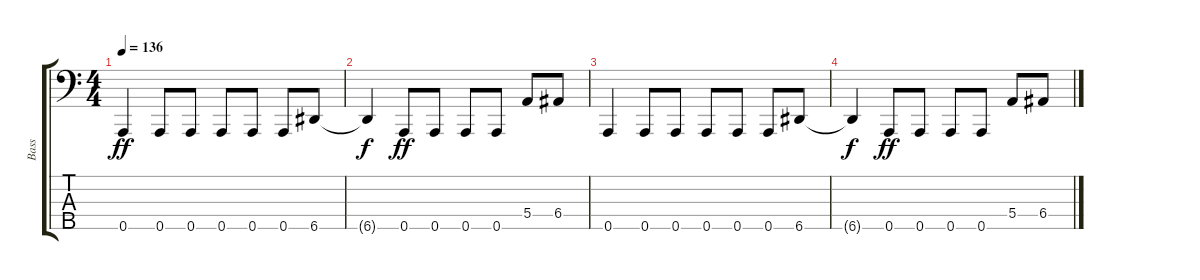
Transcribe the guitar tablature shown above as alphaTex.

\track ("Bass" "Bass") {instrument electricbasspick}
\staff {score tabs}
\tuning (G2 D2 A1 E1 A0) {hide}
\ts (4 4)
\tempo 136
\clef f4
\ks c
0.5.4{dy ff} 0.5.8 0.5.8 0.5.8 0.5.8 0.5.8 6.5.8 |
6.5{t}.4{dy f} 0.5.8{dy ff} 0.5.8 0.5.8 0.5.8 5.4.8 6.4.8 |
0.5.4 0.5.8 0.5.8 0.5.8 0.5.8 0.5.8 6.5.8 |
6.5{t}.4{dy f} 0.5.8{dy ff} 0.5.8 0.5.8 0.5.8 5.4.8 6.4.8
